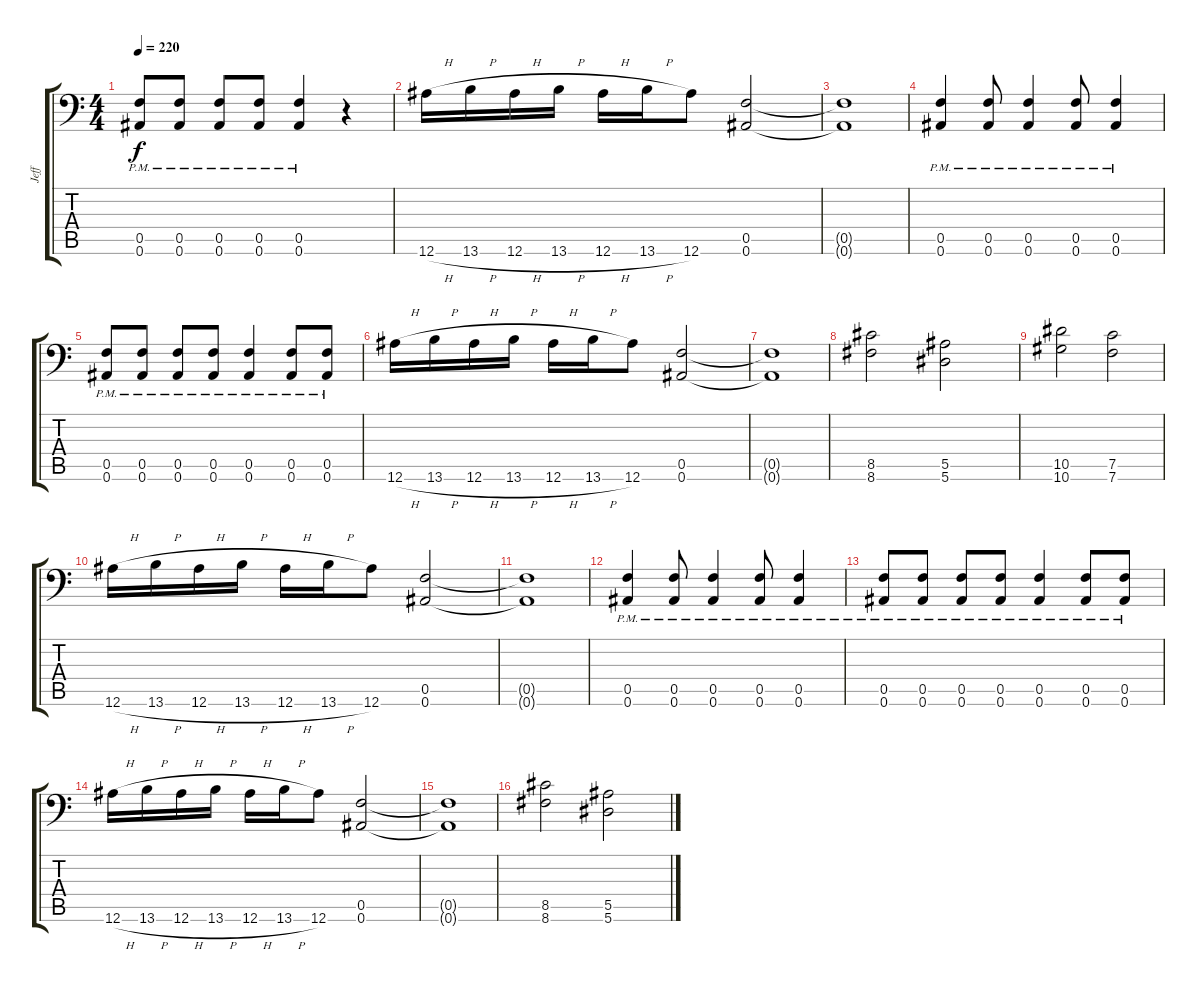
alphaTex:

\track ("Jeff" "Jeff") {instrument distortionguitar}
\staff {score tabs}
\tuning (C4 G3 Eb3 Bb2 F2 Bb1) {hide}
\ts (4 4)
\tempo 220
\clef f4
\ks c
(0.5{pm} 0.6{pm}).8{dy f} (0.5{pm} 0.6{pm}).8 (0.5{pm} 0.6{pm}).8 (0.5{pm} 0.6{pm}).8 (0.5{pm} 0.6{pm}).4 r.4 |
12.6{h}.16 13.6{h}.16 12.6{h}.16 13.6{h}.16 12.6{h}.16 13.6{h}.16 12.6.8 (0.5 0.6).2 |
(0.5{t} 0.6{t}).1 |
(0.5{pm} 0.6{pm}).4 (0.5{pm} 0.6{pm}).8 (0.5{pm} 0.6{pm}).4 (0.5{pm} 0.6{pm}).8 (0.5{pm} 0.6{pm}).4 |
(0.5{pm} 0.6{pm}).8 (0.5{pm} 0.6{pm}).8 (0.5{pm} 0.6{pm}).8 (0.5{pm} 0.6{pm}).8 (0.5{pm} 0.6{pm}).4 (0.5{pm} 0.6{pm}).8 (0.5{pm} 0.6{pm}).8 |
12.6{h}.16 13.6{h}.16 12.6{h}.16 13.6{h}.16 12.6{h}.16 13.6{h}.16 12.6.8 (0.5 0.6).2 |
(0.5{t} 0.6{t}).1 |
(8.5 8.6).2 (5.5 5.6).2 |
(10.5 10.6).2 (7.5 7.6).2 |
12.6{h}.16 13.6{h}.16 12.6{h}.16 13.6{h}.16 12.6{h}.16 13.6{h}.16 12.6.8 (0.5 0.6).2 |
(0.5{t} 0.6{t}).1 |
(0.5{pm} 0.6{pm}).4 (0.5{pm} 0.6{pm}).8 (0.5{pm} 0.6{pm}).4 (0.5{pm} 0.6{pm}).8 (0.5{pm} 0.6{pm}).4 |
(0.5{pm} 0.6{pm}).8 (0.5{pm} 0.6{pm}).8 (0.5{pm} 0.6{pm}).8 (0.5{pm} 0.6{pm}).8 (0.5{pm} 0.6{pm}).4 (0.5{pm} 0.6{pm}).8 (0.5{pm} 0.6{pm}).8 |
12.6{h}.16 13.6{h}.16 12.6{h}.16 13.6{h}.16 12.6{h}.16 13.6{h}.16 12.6.8 (0.5 0.6).2 |
(0.5{t} 0.6{t}).1 |
(8.5 8.6).2 (5.5 5.6).2
